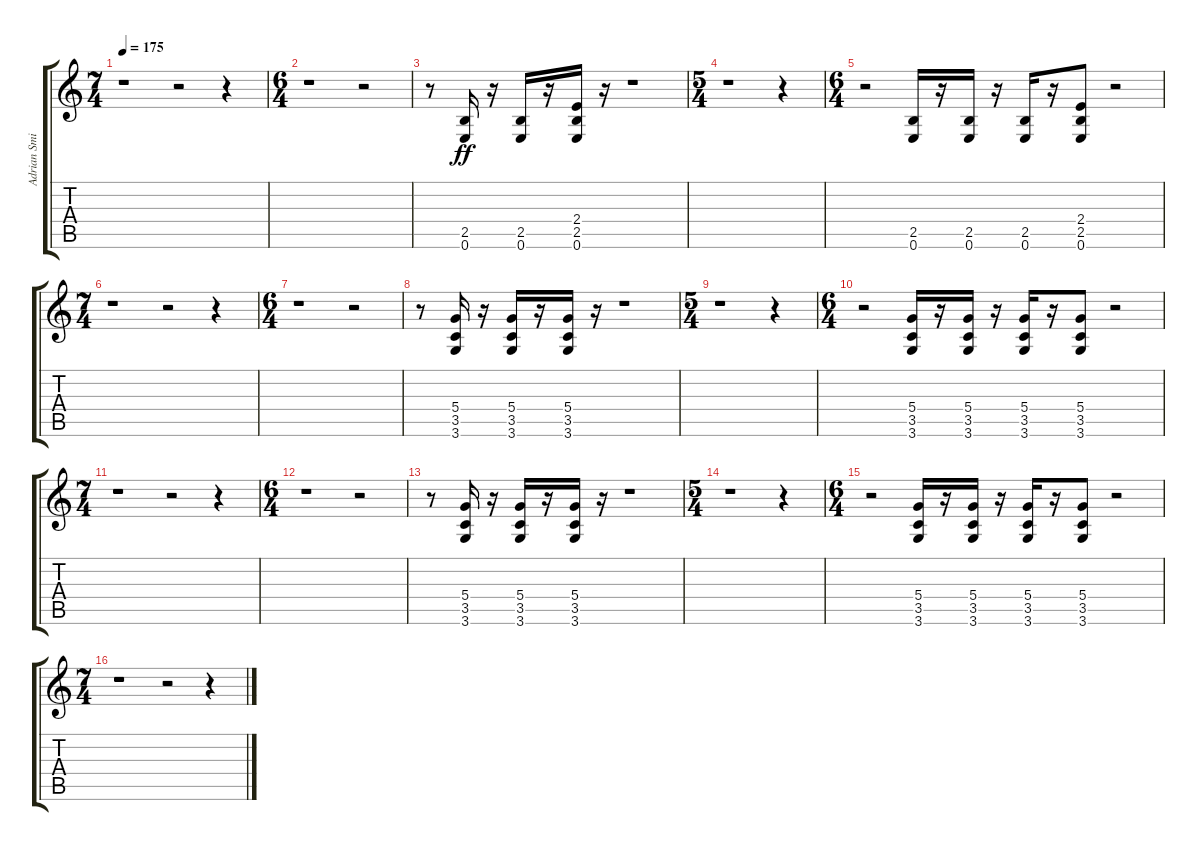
\track ("Adrian Smith" "Adrian Smi") {instrument distortionguitar}
\staff {score tabs}
\tuning (E4 B3 G3 D3 A2 E2) {hide}
\ts (7 4)
\tempo 175
\clef g2
\ks c
r.1{dy ff} r.2 r.4 |
\ts (6 4)
r.1 r.2 |
r.8{volume 11 balance 0} (2.5 0.6).16 r.16 (2.5 0.6).16 r.16 (2.4 2.5 0.6).16 r.16 r.1 |
\ts (5 4)
r.1 r.4 |
\ts (6 4)
r.2{balance 16} (2.5 0.6).16{balance 0} r.16 (2.5 0.6).16 r.16 (2.5 0.6).16 r.16 (2.4 2.5 0.6).8 r.2 |
\ts (7 4)
r.1 r.2 r.4 |
\ts (6 4)
r.1 r.2 |
r.8{volume 11 balance 0} (5.4 3.5 3.6).16 r.16 (5.4 3.5 3.6).16 r.16 (5.4 3.5 3.6).16 r.16 r.1 |
\ts (5 4)
r.1 r.4 |
\ts (6 4)
r.2{balance 16} (5.4 3.5 3.6).16{balance 0} r.16 (5.4 3.5 3.6).16 r.16 (5.4 3.5 3.6).16 r.16 (5.4 3.5 3.6).8 r.2 |
\ts (7 4)
r.1 r.2 r.4 |
\ts (6 4)
r.1 r.2 |
r.8{volume 11 balance 0} (5.4 3.5 3.6).16 r.16 (5.4 3.5 3.6).16 r.16 (5.4 3.5 3.6).16 r.16 r.1 |
\ts (5 4)
r.1 r.4 |
\ts (6 4)
r.2{balance 16} (5.4 3.5 3.6).16{balance 0} r.16 (5.4 3.5 3.6).16 r.16 (5.4 3.5 3.6).16 r.16 (5.4 3.5 3.6).8 r.2 |
\ts (7 4)
r.1 r.2 r.4
